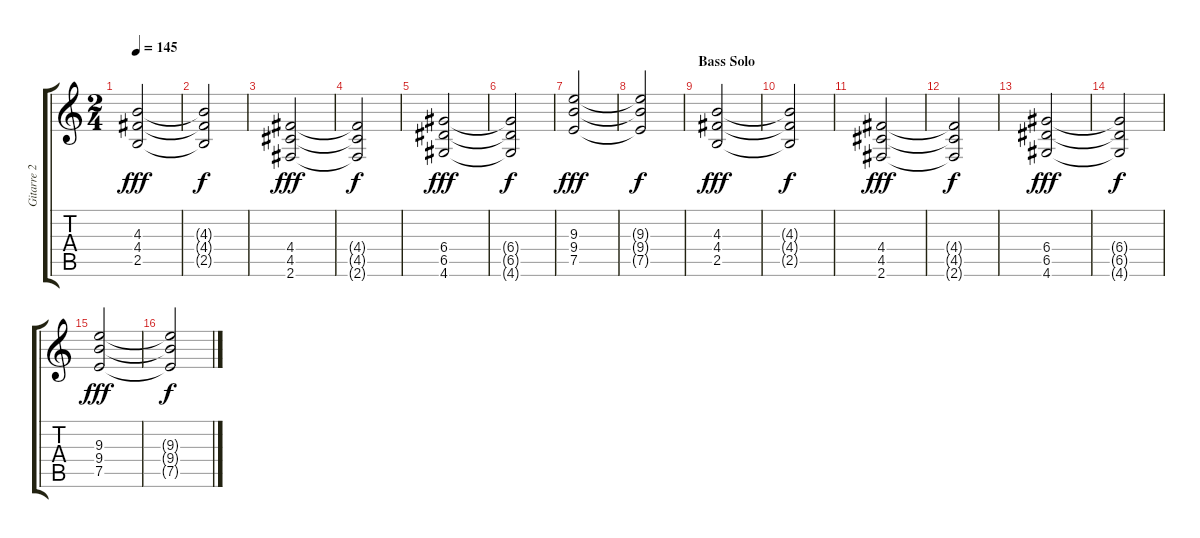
\track ("Gitarre 2 - Farin Urlaub" "Gitarre 2 ") {instrument distortionguitar}
\staff {score tabs}
\tuning (E4 B3 G3 D3 A2 E2) {hide}
\ts (2 4)
\tempo 145
\clef g2
\ks c
(4.3 4.4 2.5).2{dy fff} |
(4.3{t} 4.4{t} 2.5{t}).2{dy f} |
(4.4 4.5 2.6).2{dy fff} |
(4.4{t} 4.5{t} 2.6{t}).2{dy f} |
(6.4 6.5 4.6).2{dy fff} |
(6.4{t} 6.5{t} 4.6{t}).2{dy f} |
(9.3 9.4 7.5).2{dy fff} |
(9.3{t} 9.4{t} 7.5{t}).2{dy f} |
\section ("" "Bass Solo")
(4.3 4.4 2.5).2{dy fff} |
(4.3{t} 4.4{t} 2.5{t}).2{dy f} |
(4.4 4.5 2.6).2{dy fff} |
(4.4{t} 4.5{t} 2.6{t}).2{dy f} |
(6.4 6.5 4.6).2{dy fff} |
(6.4{t} 6.5{t} 4.6{t}).2{dy f} |
(9.3 9.4 7.5).2{dy fff} |
(9.3{t} 9.4{t} 7.5{t}).2{dy f}
